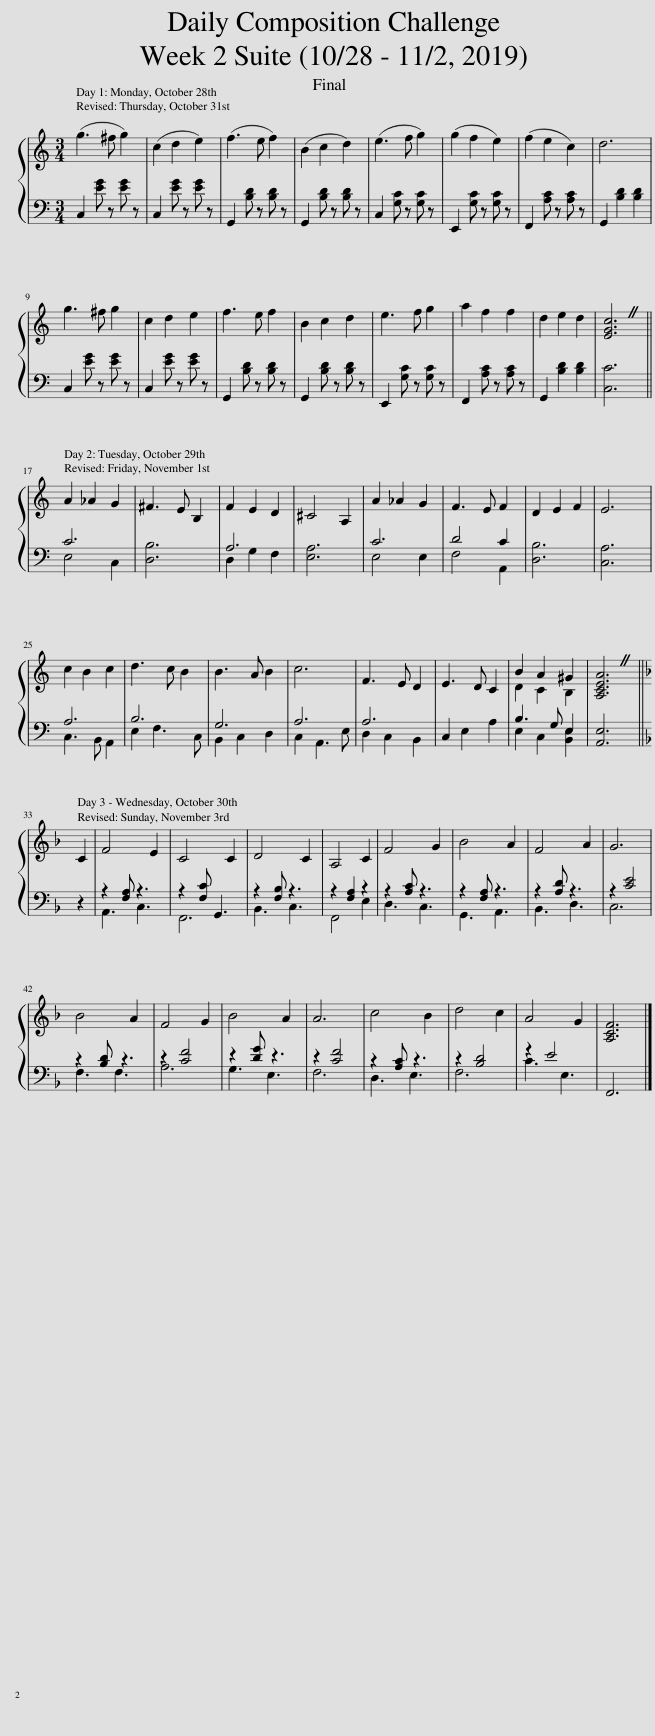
X:1
%%score { ( 1 4 ) | ( 2 3 ) }
L:1/8
M:3/4
I:linebreak $
K:C
V:1 treble
V:4 treble
V:2 bass
V:3 bass
V:1
 (g3 ^f g2) | (c2 d2 e2) | (f3 e f2) | (B2 c2 d2) | (e3 f g2) | %5
 (g2 f2 e2) | (f2 e2 c2) | d6 |$ g3 ^f g2 | c2 d2 e2 | %10
 f3 e f2 | B2 c2 d2 | e3 f g2 | a2 f2 f2 | d2 e2 d2 | %15
 [EGc]6 ||$ A2 _A2 G2 | ^F3 E B,2 | F2 E2 D2 | ^C4 A,2 | %20
 A2 _A2 G2 | F3 E F2 | D2 E2 F2 | E6 |$ c2 B2 c2 | %25
 d3 c B2 | B3 A B2 | c6 | F3 E D2 | E3 D C2 | %30
 B2 A2 ^G2 | [A,CEA]6 ||$[K:F] C2 | F4 E2 | C4 C2 | %35
 D4 C2 | A,4 C2 | F4 G2 | B4 A2 | F4 A2 | %40
 G6 |$ B4 A2 | F4 G2 | B4 A2 | A6 | %45
 c4 B2 | d4 c2 | A4 G2 | [A,CF]6 |] %49
V:2
 C,2 [EG] z [EG] z | C,2 [EG] z [EG] z | G,,2 [B,D] z [B,D] z | G,,2 [B,D] z [B,D] z | C,2 [G,C] z [G,C] z | %5
 E,,2 [G,C] z [G,C] z | F,,2 [A,C] z [A,C] z | G,,2 [B,D]2 [B,D]2 |$ C,2 [EG] z [EG] z | C,2 [EG] z [EG] z | %10
 G,,2 [B,D] z [B,D] z | G,,2 [B,D] z [B,D] z | E,,2 [G,C] z [G,C] z | F,,2 [A,C] z [A,C] z | G,,2 [B,D]2 [B,D]2 | %15
 [C,C]6 ||$ C6 | [D,B,]6 | A,6 | [E,A,]6 | %20
 C6 | D4 C2 | [D,B,]6 | [C,A,]6 |$ A,6 | %25
 B,6 | G,6 | A,6 | A,6 | C,2 E,2 A,2 | %30
 B,3 G, E,2 | [A,,E,]6 ||$[K:F] z2 | z2 [F,A,] z3 | z2 [F,C] G,,3 | %35
 z2 [F,B,] z3 | z2 [F,A,]2 z2 | z2 [A,C] z3 | z2 [F,A,] z3 | z2 [A,D] z3 | %40
 z2 [CE]4 |$ z2 [B,D] z3 | z2 [CF]4 | z2 [DG] z3 | z2 [CF]4 | %45
 z2 [A,C] z3 | z2 [B,D]4 | z2 E4 | F,,6 |] %49
V:3
 x6 | x6 | x6 | x6 | x6 | %5
 x6 | x6 | x6 |$ x6 | x6 | %10
 x6 | x6 | x6 | x6 | x6 | %15
 x6 ||$ E,4 C,2 | x6 | D,2 G,2 F,2 | x6 | %20
 E,4 E,2 | F,4 A,,2 | x6 | x6 |$ C,3 B,, A,,2 | %25
 E,2 F,3 C, | B,,2 C,2 D,2 | C,2 A,,3 E, | D,2 C,2 B,,2 | x6 | %30
 E,2 C,2 [B,,E,]2 | x6 ||$[K:F] x2 | A,,3 C,3 | F,,6 | %35
 B,,3 C,3 | F,,4 E,2 | D,3 C,3 | G,,3 A,,3 | B,,3 D,3 | %40
 C,6 |$ F,3 F,3 | A,6 | G,3 E,3 | F,6 | %45
 D,3 E,3 | F,6 | C3 E,3 | x6 |] %49
V:4
 x6 | x6 | x6 | x6 | x6 | %5
 x6 | x6 | x6 |$ x6 | x6 | %10
 x6 | x6 | x6 | x6 | x6 | %15
 x6 ||$ x6 | x6 | x6 | x6 | %20
 x6 | x6 | x6 | x6 |$ x6 | %25
 x6 | x6 | x6 | x6 | x6 | %30
 D2 C2 B,2 | x6 ||$[K:F] x2 | x6 | x6 | %35
 x6 | x6 | x6 | x6 | x6 | %40
 x6 |$ x6 | x6 | x6 | x6 | %45
 x6 | x6 | x6 | x6 |] %49
